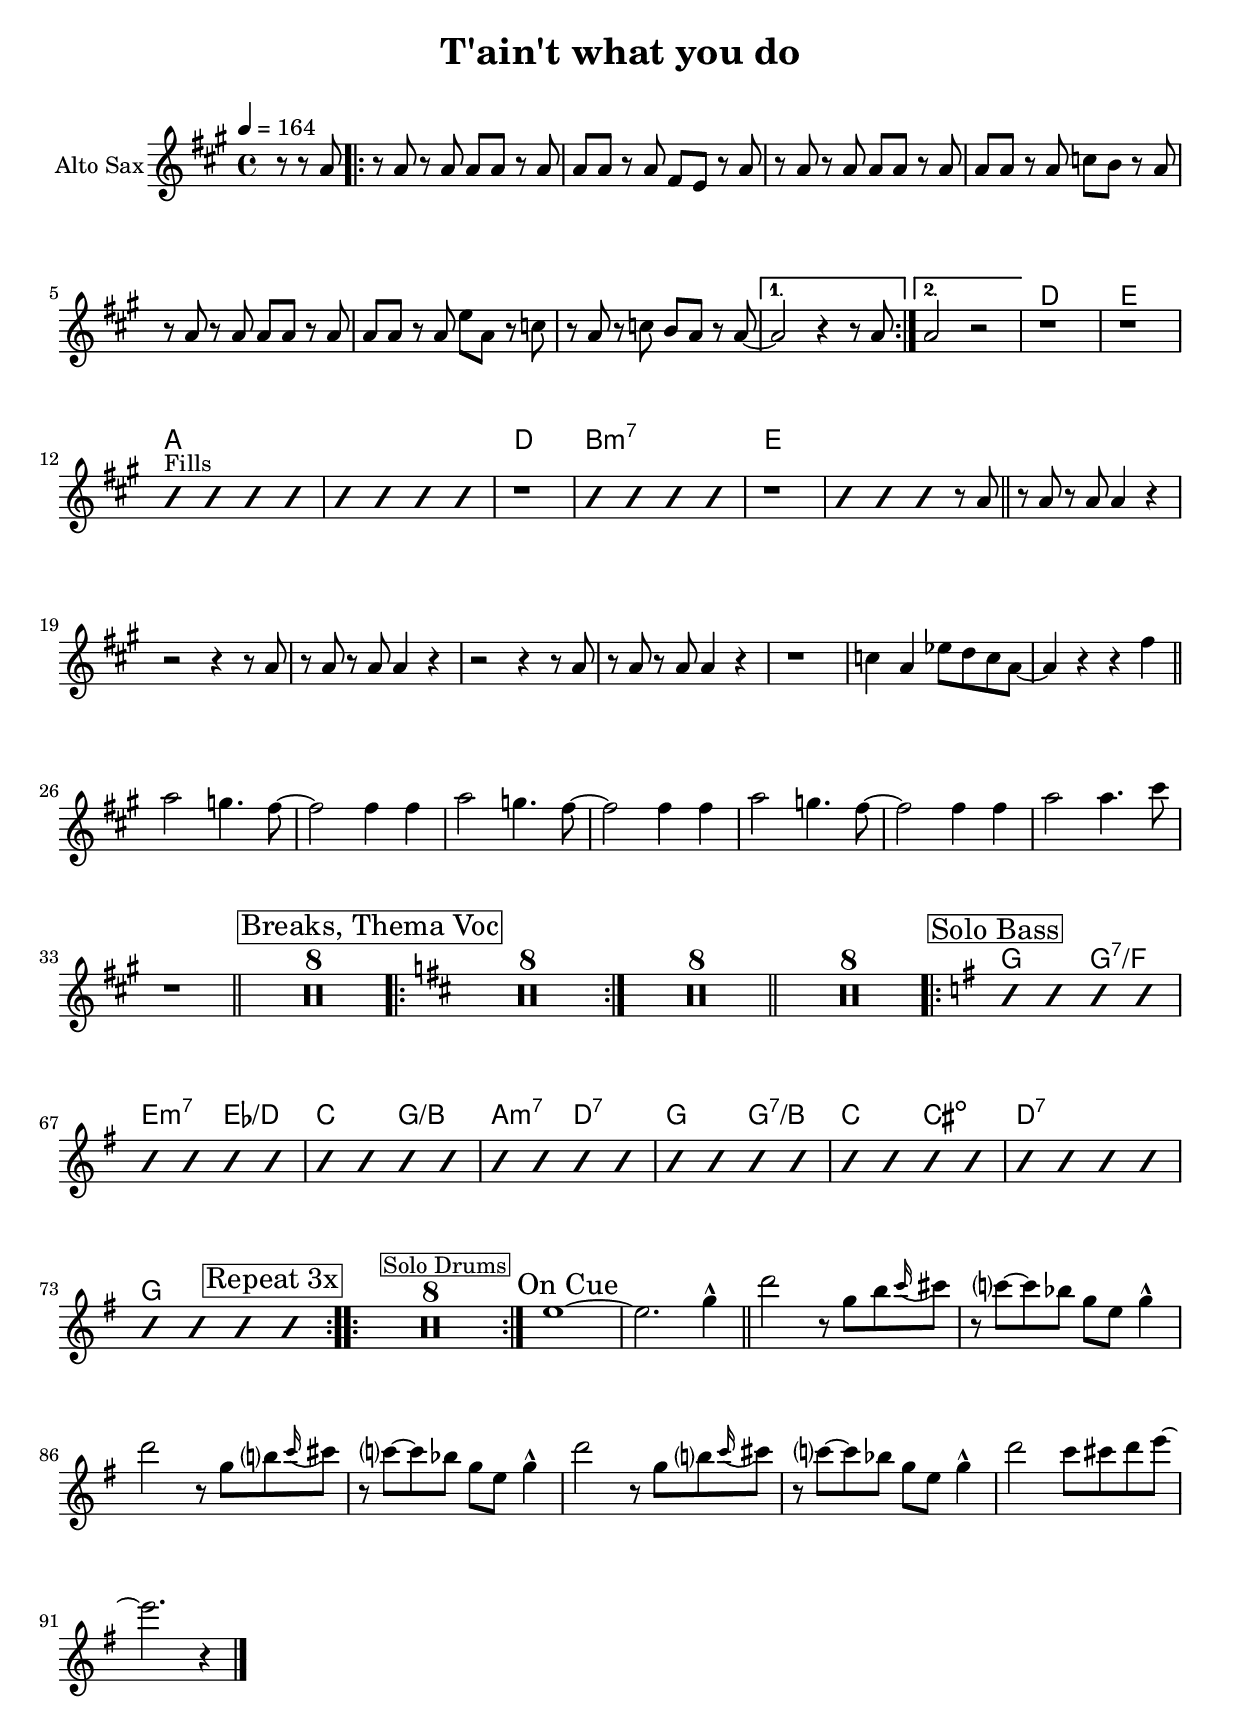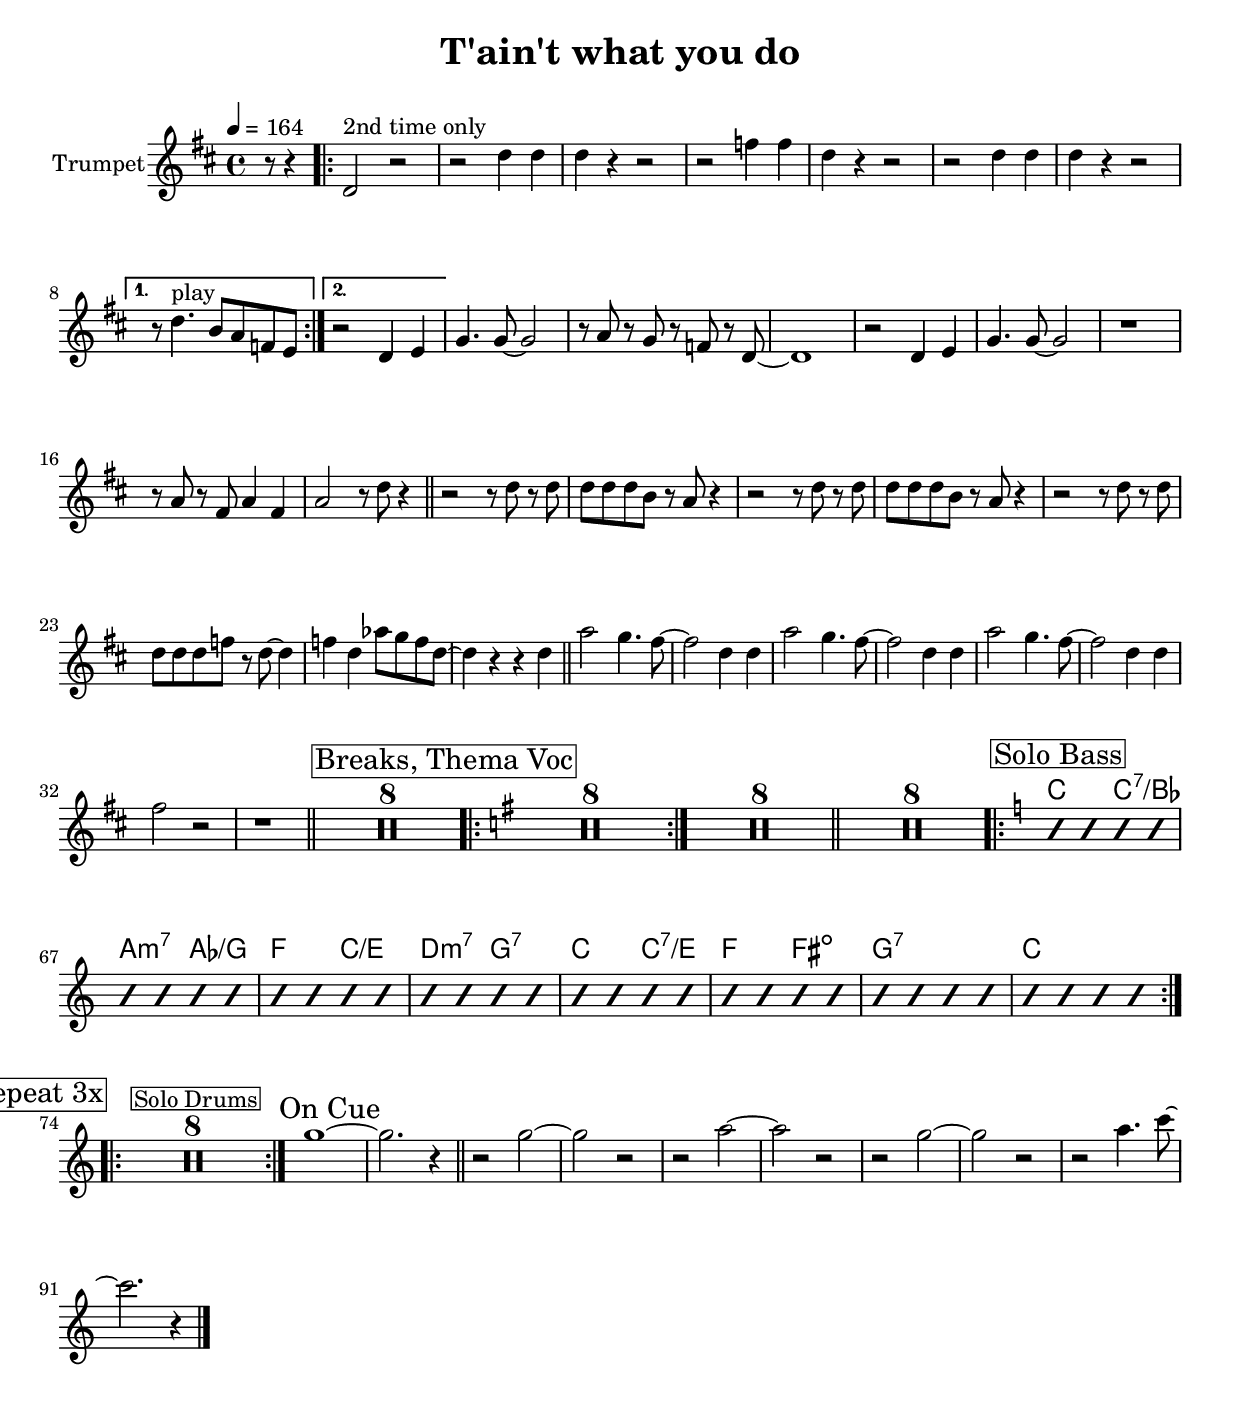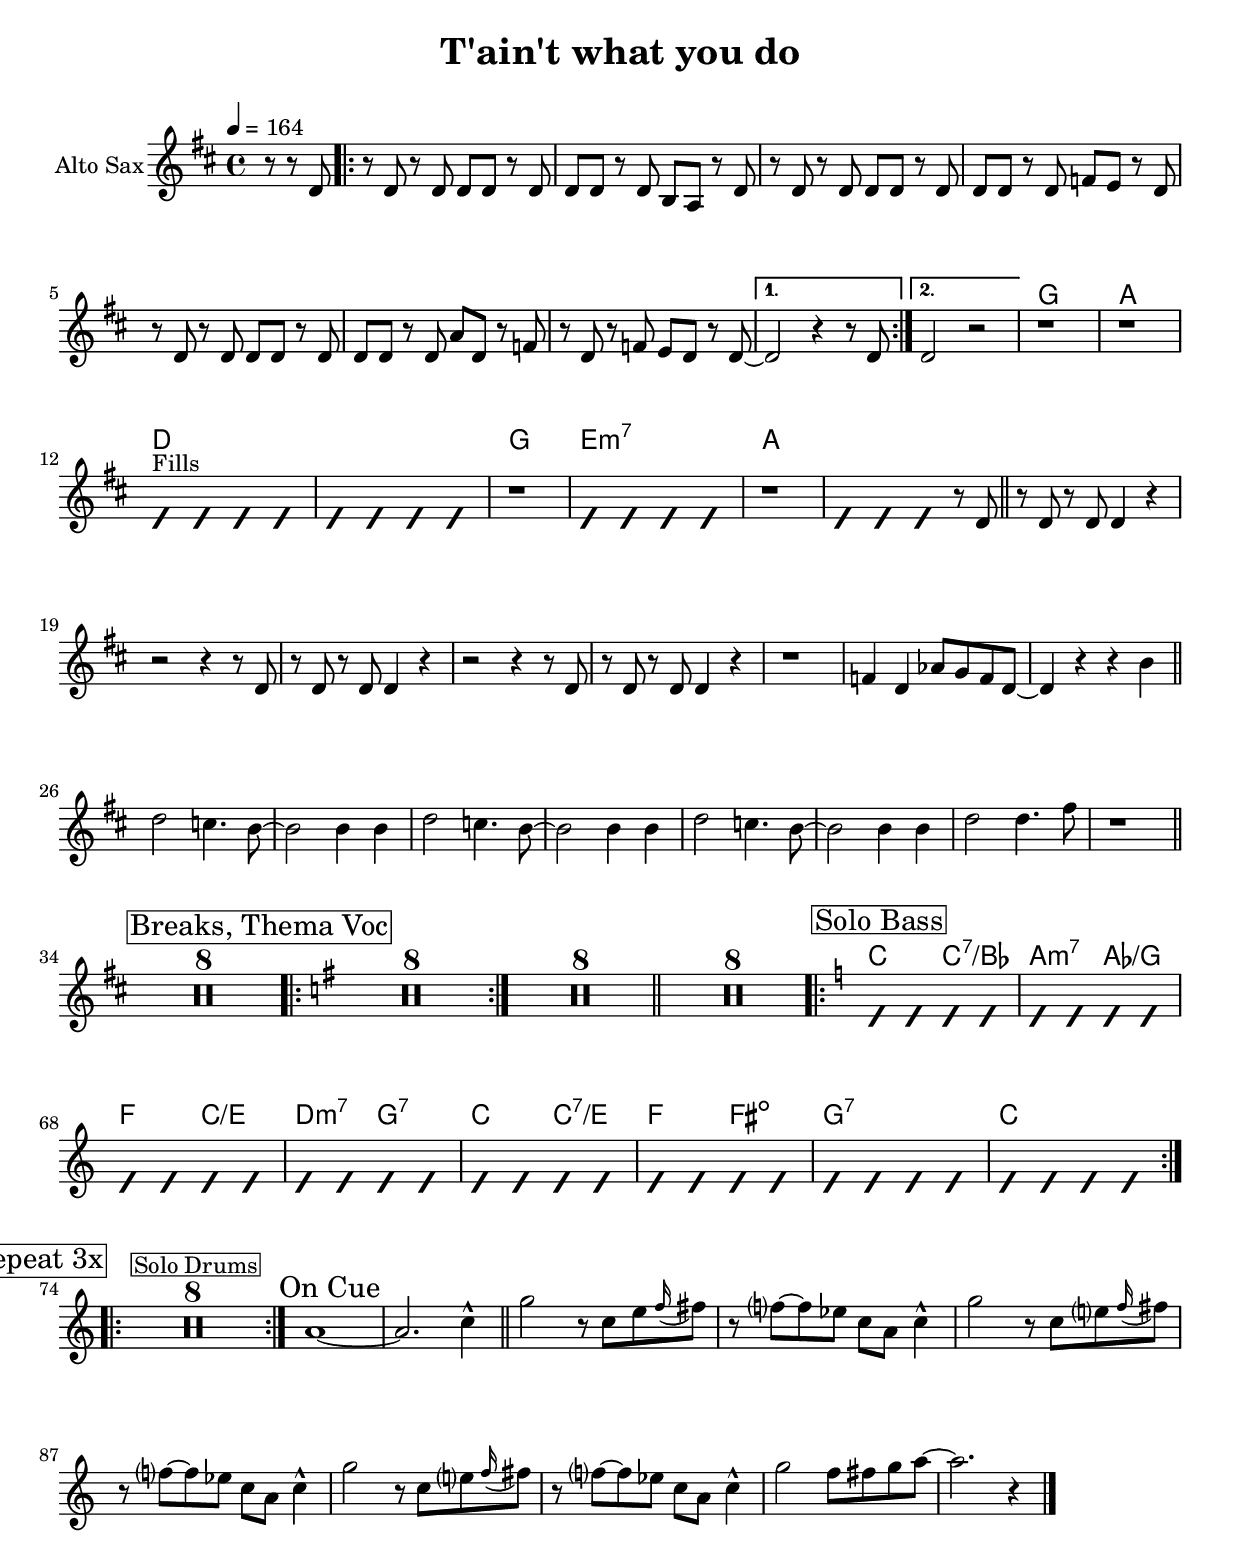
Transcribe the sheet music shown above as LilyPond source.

#(ly:set-option 'relative-includes #t)
\version "2.18.0"
\include "lib.ly"

\header {
  title = "T'ain't what you do"
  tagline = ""
}

\paper {
  markup-system-spacing #'padding = #3 %space after title
  ragged-last = ##t % don't stretch last line
}

global = {
  \time 4/4
  \clef "violin"
  \key es \major
  \set Score.skipBars = ##t % combine multi-rests
  \accidentalStyle "modern-voice-cautionary" % print some reduntant accidentals in parenthesis, e.g. (#)
}

structure = {
  \tempo 4 = 164
  \partial 4. s4.
  s1*8 s1
  s1*8 \bar "||"
  s1*8 \bar "||"
  s1*8 \bar "||" % tutti
  \leftMark \markupBox "Breaks, Thema Voc"
  s1*8 % breaks
  s1*8 % voc A
  s1*8 \bar "||" % voc B
  s1*8 % voc A
  \leftMark \markupBox "Solo Bass"
  s1*8 % solo bass
  \rightMark \markupBox "Repeat 3x"
  s1*0^\markupBox "Solo Drums"
  s1*8 \leftMark "On Cue" s1*2 \bar "||" % solo drum
  s1*8 \bar "|."

}

remarks = \lyricmode {
}

aChords = \chordmode {
  es2 es:7/des c:m7 ces:/bes as es:/g f:m7 bes:7
  es es:7/g as a:dim bes1:7 es
}

bChords = \chordmode {
  as1 bes es s
  as f:m7 bes s
}

altoChords = \transpose ges c \chordmode {
  \partial 4. s4.
  s1*8 s1
  \bChords
  s1*8
  s1*8 % tutti
  s1*8 % breaks
  s1*24 % vocals
  \transpose es des \aChords
  % \set Score.proportionalNotationDuration = #(ly:make-moment 1 8 )
  % \chorusChords
  % \unset Score.proportionalNotationDuration
}

trumpetChords = \transpose des c \chordmode {
  \partial 4. s4.
  s1*8 s1
  s1*8
  s1*8
  s1*8 % tutti
  s1*8 % breaks
  s1*24 % vocals
  \transpose es des \aChords
}

slT = \absolute {c''4}
slS = \absolute {f''4}
slbT = \repeat unfold 4 \slT
slbS = \repeat unfold 4 \slS

trumpet = \transpose des c \relative c'' {
  \global
  \set Staff.instrumentName = #"Trumpet"
  \partial 4. r8 r4
  \repeat volta 2 {
    es,2^"2nd time only" r | r es'4 es | es r r2 | r ges4 ges |
    es r4 r2 | r es4 es | es r4 r2 |

  }
  \alternative {
    {r8 es4.^"play" c8 bes ges f}
    {r2 es4 f}
  }
  as4. as8~ as2 | r8 bes r as r ges r es~ | es1 | r2 es4 f |
  as4. as8~ as2 | r1 | r8 bes r g bes4 g | bes2 r8 es r4 |

  r2 r8 es r es | es es es c r bes r4 | r2 r8 es r es | es es es c r bes r4 |
  r2 r8 es r es | es es es ges r es~ es4 | ges4 es beses'8 as ges es~ | es4 r r es |

  % tutti
  bes'2 as4. g8~ | g2 es4 es | bes'2 as4. g8~ | g2 es4 es |
  bes'2 as4. g8~ | g2 es4 es | g2 r | r1

  R1*8 % breaks

  \key as \major

  \repeat volta 2 {
    R1*8
  }
  R1*8 % B
  R1*8 % A
  \key des \major
  % solo bass

  \slash
  \repeat volta 3 \repeat unfold 8 \slbT
  \endSlash
  \repeat volta 2 {R1*8} | as1~ as2. r4 |
  r2 as~ | as r | r bes~ | bes r |
  r as~ | as r | r bes4. des8~ | des2. r4
}

breaks = {
}

altoSax = \transpose ges c \relative c'' {
  \global
  \set Staff.instrumentName = #"Alto Sax"
  \partial 4. r8 r8 es8
  \repeat volta 2 {
    r es r es es es r es | es es r es c bes r es | r es r es es es r es | es es r es ges f r es |
    r es r es es es r es | es es r es bes' es, r ges | r es r ges f es r es~ |
  }
  \alternative {
    {es2 r4 r8 es}
    {es2 r}
  }

  r1 r \slash s1*0^"Fills" \slbS \slbS
  r1 \slbS r1 \slS \slS \slS \endSlash r8 es |
  r es r es es4 r | r2 r4 r8 es | r es r es es4 r | r2 r4 r8 es |
  r es r es es4 r | r1 | ges4 es beses'8 as ges es~ | es4 r r c' |

  % tutti
  es2 des4. c8~ | c2 c4 c | es2 des4. c8~ | c2 c4 c |
  es2 des4. c8~ | c2 c4 c | es2 es4. g8 | r1

  R1*8 % breaks

  \key as \major

  \repeat volta 2 {
    R1*8
  }
  R1*8 % B
  R1*8 % A

  \key des \major

  %solo bass
  \slash
  \repeat volta 3 \repeat unfold 8 \slbS
  \endSlash
  \repeat volta 2 {R1*8} | bes,1~ bes2. des4^^ |
    as'2 r8 des, f \grace ges16( g8) | r8 ges~ ges fes des bes des4^^ | as'2 r8 des, f \grace ges16( g8) | r8 ges~ ges fes des bes des4^^ |
    as'2 r8 des, f \grace ges16( g8) | r8 ges~ ges fes des bes des4^^ | as'2 ges8 g as bes~ | bes2. r4

}

% \book {
%   \score {
%     % \midi { }
%     <<
%       \lyricsAbove \remarks
%       \new ChordNames \trumpetChords
%       \new Staff = "trumpet" <<
%         \structure
%         \trumpet
%       >>
%       % \new Staff \trumpet
%       \new ChordNames \altoChords
%       \new Staff = "altoSax" <<
%         \altoSax
%       >>
%     >>
%   }
% }
\book {
  \bookOutputSuffix "tp"
  \paper {
    system-system-spacing #'basic-distance = #16 % increase space
    % fit on one page
    % system-system-spacing = #'(
    %   (basic-distance . 10)
    %   (minimum-distance . 0)
    %   (padding . 0)
    %   (stretchability . 0))
  }
  \score {
    <<
      \lyricsAbove \remarks
      \new ChordNames \trumpetChords
      \new Staff = "trumpet" <<
        \structure
        \breaks
        \trumpet
      >>
    >>
  }
}
\book {
  \bookOutputSuffix "as"
  \paper {
    system-system-spacing #'basic-distance = #16 % increase space
  }
  \score {
    <<
      \lyricsAbove \remarks
      \new ChordNames \altoChords
      \new Staff = "altoSax" <<
        \structure
        \breaks
        \altoSax
      >>
    >>
  }
}

tenorSax = \transpose bes es \altoSax
tenorChords = \transpose bes es \altoChords
\book {
  \bookOutputSuffix "ts"
  \paper {
    system-system-spacing #'basic-distance = #16
  }
  \score {
    <<
      \lyricsAbove \remarks
      \new ChordNames \tenorChords
      \new Staff = "tenorSax" <<
        \structure
        \breaks
        \tenorSax
      >>
    >>
  }
}
